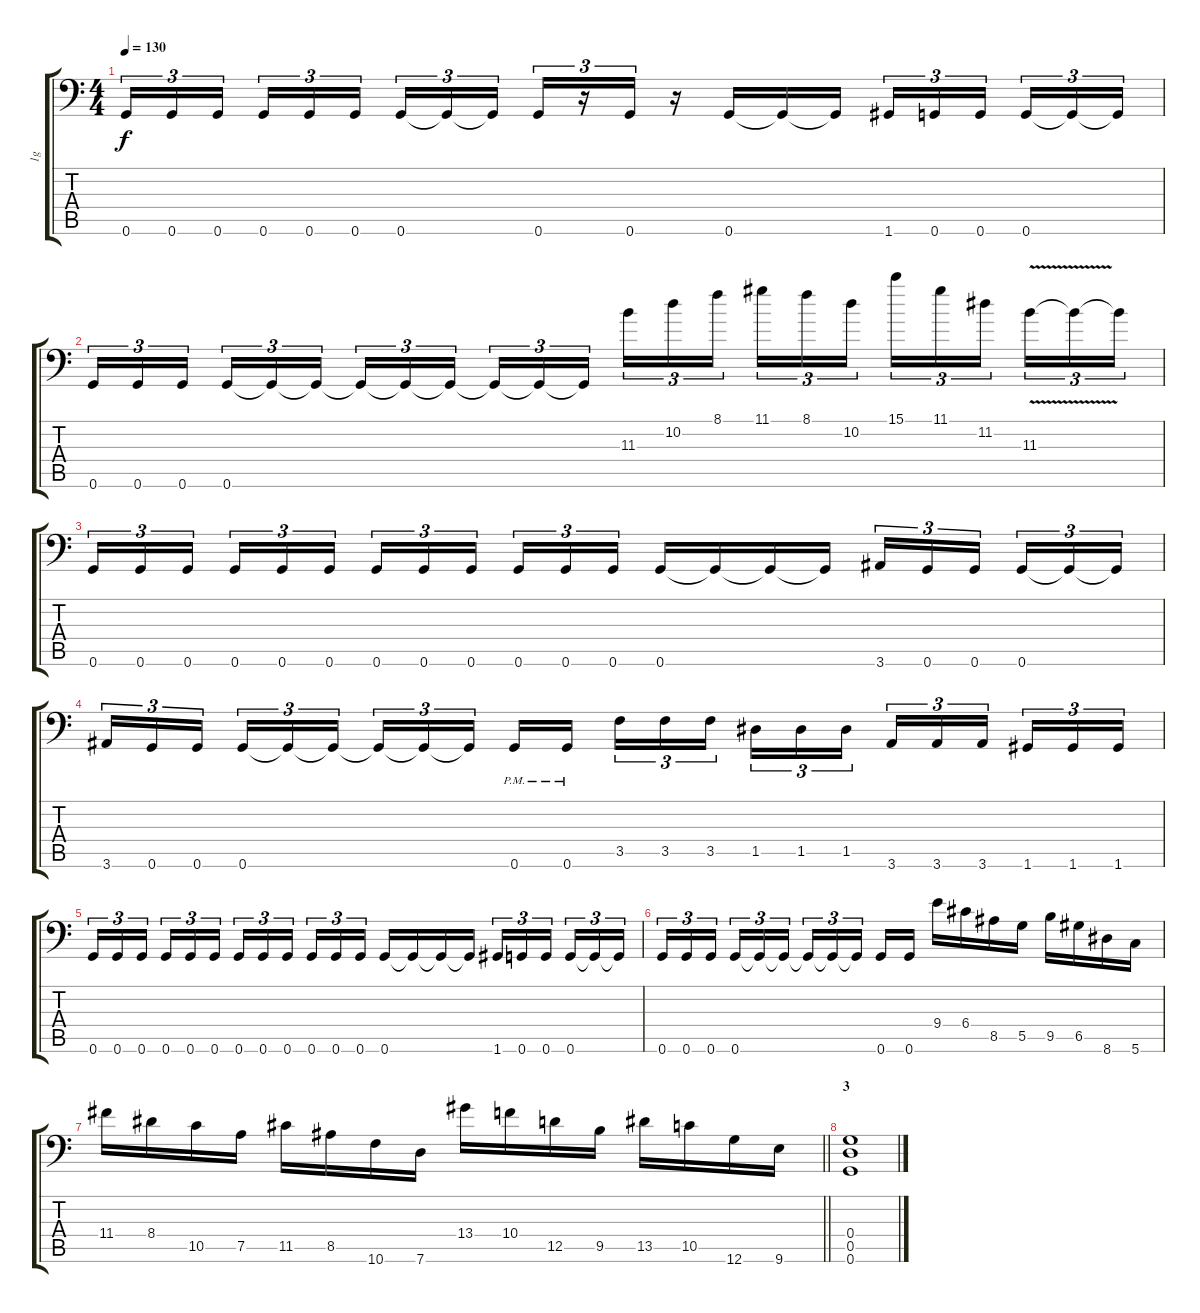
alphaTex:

\track ("1g" "1g") {instrument distortionguitar}
\staff {score tabs}
\tuning (A3 E3 C3 G2 D2 G1) {hide}
\ts (4 4)
\tempo 130
\clef f4
\ks c
0.6.16{tu (3 2) dy f} 0.6.16{tu (3 2)} 0.6.16{tu (3 2) beam splitsecondary} 0.6.16{tu (3 2)} 0.6.16{tu (3 2)} 0.6.16{tu (3 2)} 0.6.16{tu (3 2)} 0.6{t}.16{tu (3 2)} 0.6{t}.16{tu (3 2) beam splitsecondary} 0.6.16{tu (3 2)} r.16{tu (3 2)} 0.6.16{tu (3 2)} r.16 0.6.16 0.6{t}.16 0.6{t}.16 1.6.16{tu (3 2)} 0.6.16{tu (3 2)} 0.6.16{tu (3 2) beam splitsecondary} 0.6.16{tu (3 2)} 0.6{t}.16{tu (3 2)} 0.6{t}.16{tu (3 2)} |
0.6.16{tu (3 2)} 0.6.16{tu (3 2)} 0.6.16{tu (3 2) beam splitsecondary} 0.6.16{tu (3 2)} 0.6{t}.16{tu (3 2)} 0.6{t}.16{tu (3 2)} 0.6{t}.16{tu (3 2)} 0.6{t}.16{tu (3 2)} 0.6{t}.16{tu (3 2) beam splitsecondary} 0.6{t}.16{tu (3 2)} 0.6{t}.16{tu (3 2)} 0.6{t}.16{tu (3 2)} 11.3.16{tu (3 2)} 10.2.16{tu (3 2)} 8.1.16{tu (3 2) beam splitsecondary} 11.1.16{tu (3 2)} 8.1.16{tu (3 2)} 10.2.16{tu (3 2)} 15.1.16{tu (3 2)} 11.1.16{tu (3 2)} 11.2.16{tu (3 2) beam splitsecondary} 11.3{v}.16{tu (3 2)} 11.3{t}.16{tu (3 2)} 11.3{t}.16{tu (3 2)} |
0.6.16{tu (3 2)} 0.6.16{tu (3 2)} 0.6.16{tu (3 2) beam splitsecondary} 0.6.16{tu (3 2)} 0.6.16{tu (3 2)} 0.6.16{tu (3 2)} 0.6.16{tu (3 2)} 0.6.16{tu (3 2)} 0.6.16{tu (3 2) beam splitsecondary} 0.6.16{tu (3 2)} 0.6.16{tu (3 2)} 0.6.16{tu (3 2)} 0.6.16 0.6{t}.16 0.6{t}.16 0.6{t}.16 3.6.16{tu (3 2)} 0.6.16{tu (3 2)} 0.6.16{tu (3 2) beam splitsecondary} 0.6.16{tu (3 2)} 0.6{t}.16{tu (3 2)} 0.6{t}.16{tu (3 2)} |
3.6.16{tu (3 2)} 0.6.16{tu (3 2)} 0.6.16{tu (3 2) beam splitsecondary} 0.6.16{tu (3 2)} 0.6{t}.16{tu (3 2)} 0.6{t}.16{tu (3 2)} 0.6{t}.16{tu (3 2)} 0.6{t}.16{tu (3 2)} 0.6{t}.16{tu (3 2) beam splitsecondary} 0.6{pm}.16 0.6{pm}.16 3.5.16{tu (3 2)} 3.5.16{tu (3 2)} 3.5.16{tu (3 2) beam splitsecondary} 1.5.16{tu (3 2)} 1.5.16{tu (3 2)} 1.5.16{tu (3 2)} 3.6.16{tu (3 2)} 3.6.16{tu (3 2)} 3.6.16{tu (3 2) beam splitsecondary} 1.6.16{tu (3 2)} 1.6.16{tu (3 2)} 1.6.16{tu (3 2)} |
0.6.16{tu (3 2)} 0.6.16{tu (3 2)} 0.6.16{tu (3 2) beam splitsecondary} 0.6.16{tu (3 2)} 0.6.16{tu (3 2)} 0.6.16{tu (3 2)} 0.6.16{tu (3 2)} 0.6.16{tu (3 2)} 0.6.16{tu (3 2) beam splitsecondary} 0.6.16{tu (3 2)} 0.6.16{tu (3 2)} 0.6.16{tu (3 2)} 0.6.16 0.6{t}.16 0.6{t}.16 0.6{t}.16 1.6.16{tu (3 2)} 0.6.16{tu (3 2)} 0.6.16{tu (3 2) beam splitsecondary} 0.6.16{tu (3 2)} 0.6{t}.16{tu (3 2)} 0.6{t}.16{tu (3 2)} |
0.6.16{tu (3 2)} 0.6.16{tu (3 2)} 0.6.16{tu (3 2) beam splitsecondary} 0.6.16{tu (3 2)} 0.6{t}.16{tu (3 2)} 0.6{t}.16{tu (3 2)} 0.6{t}.16{tu (3 2)} 0.6{t}.16{tu (3 2)} 0.6{t}.16{tu (3 2) beam splitsecondary} 0.6.16 0.6.16 9.4.16 6.4.16 8.5.16 5.5.16 9.5.16 6.5.16 8.6.16 5.6.16 |
\barLineRight lightlight
11.4.16 8.4.16 10.5.16 7.5.16 11.5.16 8.5.16 10.6.16 7.6.16 13.4.16 10.4.16 12.5.16 9.5.16 13.5.16 10.5.16 12.6.16 9.6.16 |
\section ("" "3")
(0.4 0.5 0.6).1
